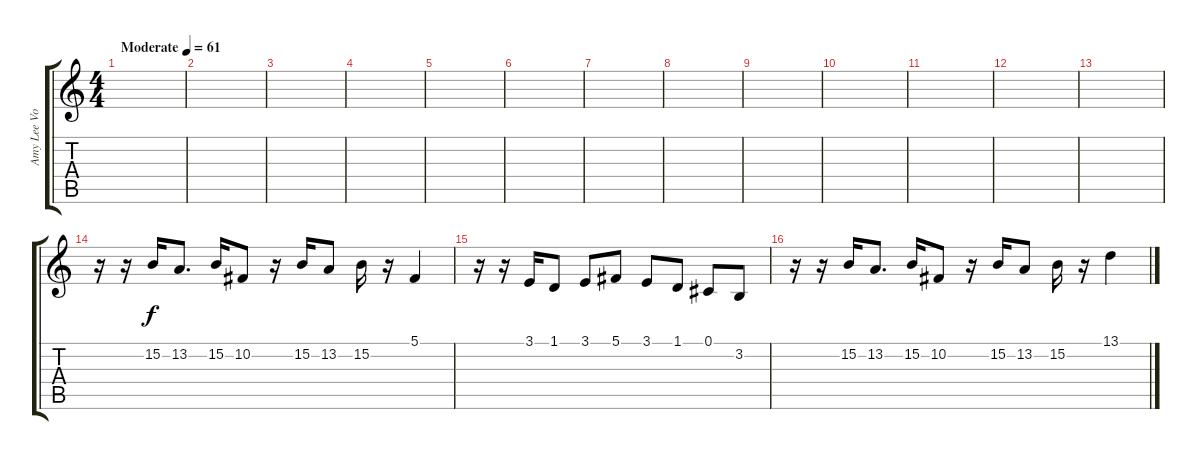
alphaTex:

\track ("Amy Lee Vocals" "Amy Lee Vo") {instrument sopranosax}
\staff {score tabs}
\tuning (Db4 Ab3 E3 B2 Gb2 B1) {hide}
\ts (4 4)
\tempo (61 "Moderate")
\clef g2
\ks c
|
|
|
|
|
|
|
|
|
|
|
|
|
r.16 r.16 15.2.16 13.2.8{d} 15.2.16 10.2.8 r.16 15.2.16 13.2.8 15.2.16 r.16 5.1.4 |
r.16 r.16 3.1.16 1.1.8 3.1.8 5.1.8 3.1.8 1.1.8 0.1.8 3.2.8 |
r.16 r.16 15.2.16 13.2.8{d} 15.2.16 10.2.8 r.16 15.2.16 13.2.8 15.2.16 r.16 13.1.4
